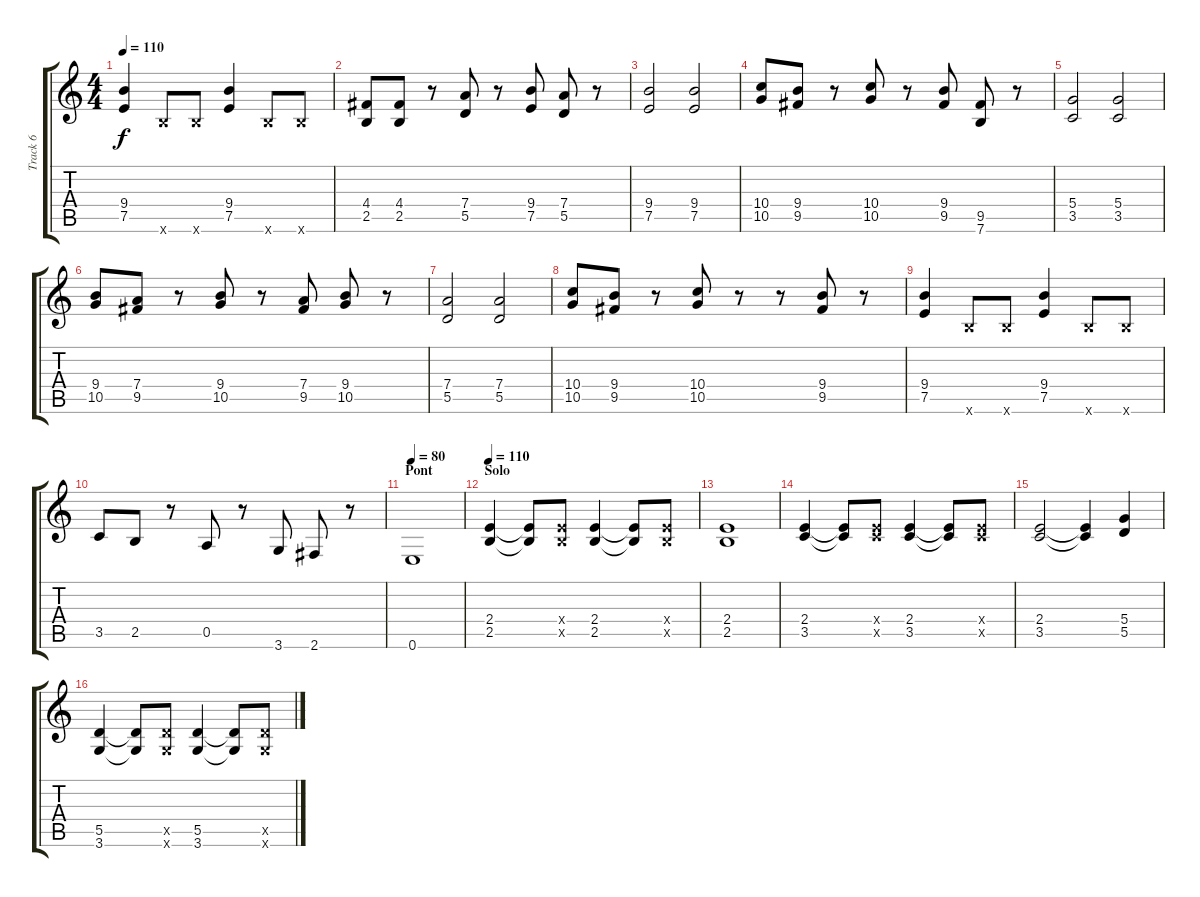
\track ("Track 6" "Track 6") {instrument overdrivenguitar}
\staff {score tabs}
\tuning (E4 B3 G3 D3 A2 E2) {hide}
\ts (4 4)
\tempo 110
\clef g2
\ks c
(9.4 7.5).4{dy f} 7.6{x}.8 7.6{x}.8 (9.4 7.5).4 7.6{x}.8 7.6{x}.8 |
(4.4 2.5).8 (4.4 2.5).8 r.8 (7.4 5.5).8 r.8 (9.4 7.5).8 (7.4 5.5).8 r.8 |
(9.4 7.5).2 (9.4 7.5).2 |
(10.4 10.5).8 (9.4 9.5).8 r.8 (10.4 10.5).8 r.8 (9.4 9.5).8 (9.5 7.6).8 r.8 |
(5.4 3.5).2 (5.4 3.5).2 |
(9.4 10.5).8 (7.4 9.5).8 r.8 (9.4 10.5).8 r.8 (7.4 9.5).8 (9.4 10.5).8 r.8 |
(7.4 5.5).2 (7.4 5.5).2 |
(10.4 10.5).8 (9.4 9.5).8 r.8 (10.4 10.5).8 r.8 r.8 (9.4 9.5).8 r.8 |
(9.4 7.5).4 7.6{x}.8 7.6{x}.8 (9.4 7.5).4 7.6{x}.8 7.6{x}.8 |
3.5.8 2.5.8 r.8 0.5.8 r.8 3.6.8 2.6.8 r.8 |
\section ("" "Pont")
\tempo 80
0.6.1 |
\section ("" "Solo")
\tempo 110
(2.4 2.5).4 (2.4{t} 2.5{t}).8 (2.4{x} 2.5{x}).8 (2.4 2.5).4 (2.4{t} 2.5{t}).8 (2.4{x} 2.5{x}).8 |
(2.4 2.5).1 |
(2.4 3.5).4 (2.4{t} 3.5{t}).8 (2.4{x} 3.5{x}).8 (2.4 3.5).4 (2.4{t} 3.5{t}).8 (2.4{x} 3.5{x}).8 |
(2.4 3.5).2 (2.4{t} 3.5{t}).4 (5.4 5.5).4 |
(5.5 3.6).4 (5.5{t} 3.6{t}).8 (5.5{x} 3.6{x}).8 (5.5 3.6).4 (5.5{t} 3.6{t}).8 (5.5{x} 3.6{x}).8
